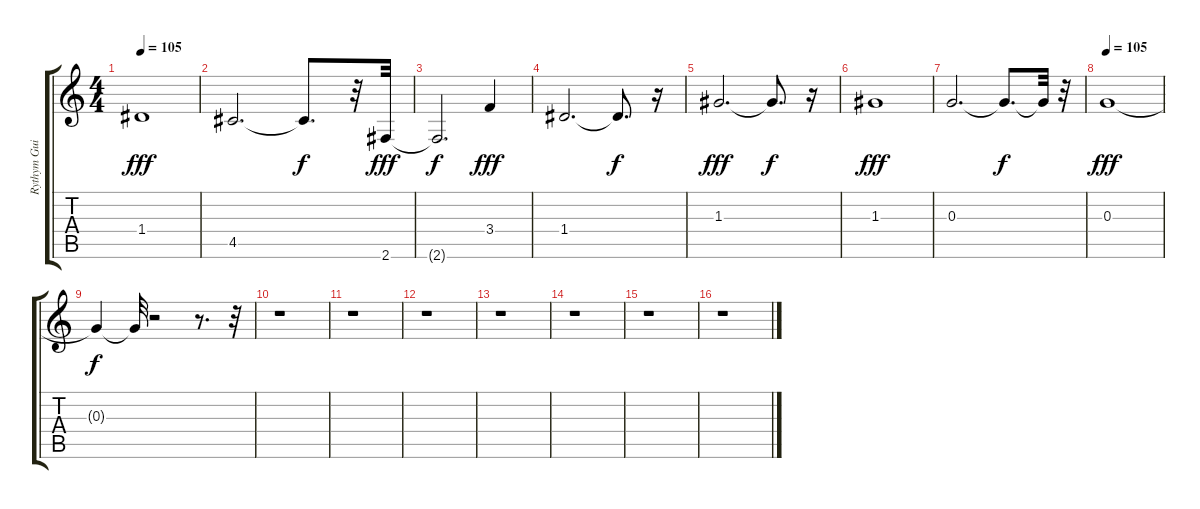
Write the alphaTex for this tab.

\track ("Rythym Guitar" "Rythym Gui") {instrument overdrivenguitar}
\staff {score tabs}
\tuning (E4 B3 G3 D3 A2 E2) {hide}
\ts (4 4)
\tempo 105
\clef g2
\ks c
1.4.1{dy fff} |
4.5.2{d} 4.5{t}.8{d dy f} r.32 2.6.32{dy fff} |
2.6{t}.2{d dy f} 3.4.4{dy fff} |
1.4.2{d} 1.4{t}.8{d dy f} r.16 |
1.3.2{d dy fff} 1.3{t}.8{d dy f} r.16 |
1.3.1{dy fff} |
0.3.2{d} 0.3{t}.8{d dy f} 0.3{t}.32 r.32 |
\tempo 105
0.3.1{dy fff} |
0.3{t}.4{dy f} 0.3{t}.32 r.2 r.8{d} r.32 |
r.1 |
r.1 |
r.1 |
r.1 |
r.1 |
r.1 |
r.1
